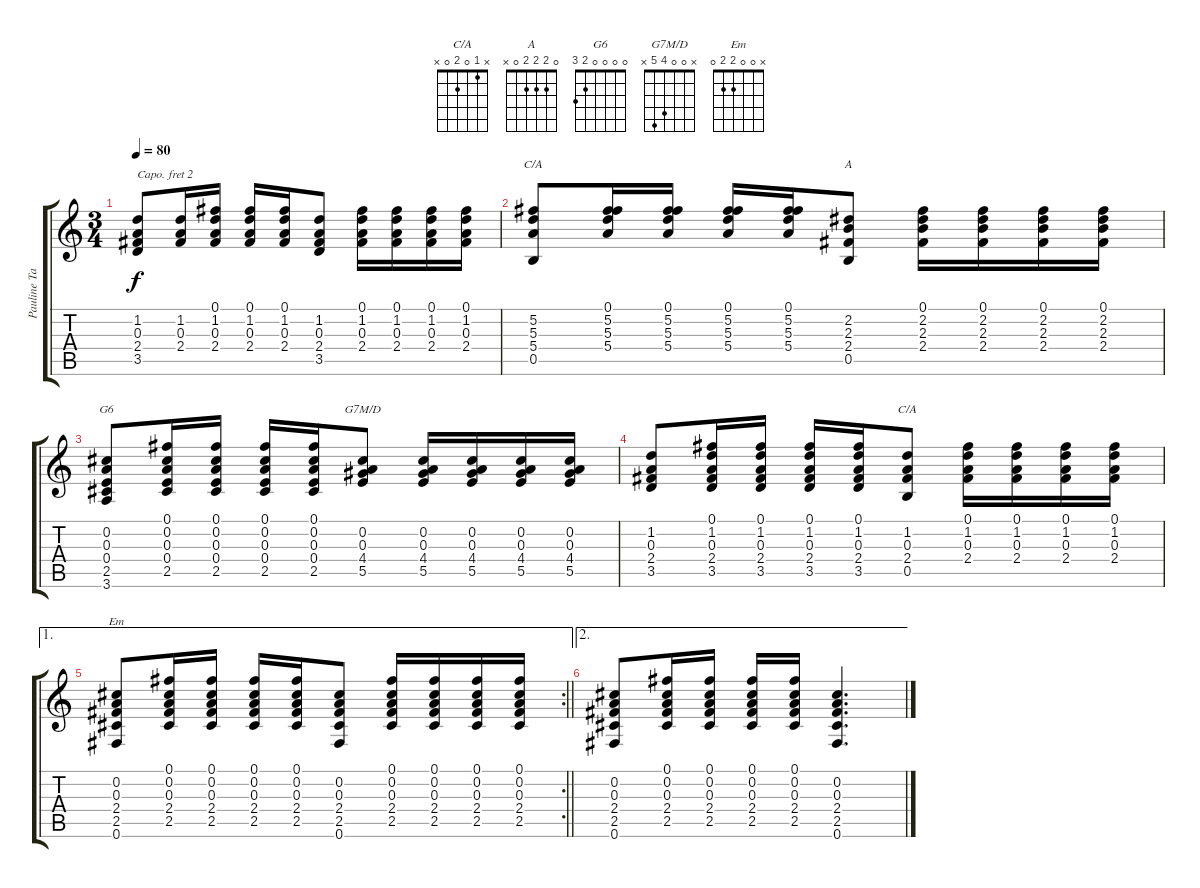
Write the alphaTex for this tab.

\track ("Pauline Taylor (Guitar)" "Pauline Ta") {instrument acousticguitarsteel}
\staff {score tabs}
\capo 2
\tuning (E4 B3 G3 D3 A2 E2) {hide}
\chord ("C/A" 0 5 5 5 0 x)
\chord ("A" 0 2 2 2 0 x)
\chord ("G6" 0 0 0 0 2 3)
\chord ("G7M/D" x 0 0 4 5 x)
\chord ("C/A" x 1 0 2 0 x)
\chord ("Em" x 0 0 2 2 0)
\ts (3 4)
\tempo 80
\clef g2
\ks c
(1.2 0.3 2.4 3.5).8{dy f} (1.2 0.3 2.4).16 (0.1 1.2 0.3 2.4).16 (0.1 1.2 0.3 2.4).16 (0.1 1.2 0.3 2.4).16 (1.2 0.3 2.4 3.5).8 (0.1 1.2 0.3 2.4).16 (0.1 1.2 0.3 2.4).16 (0.1 1.2 0.3 2.4).16 (0.1 1.2 0.3 2.4).16 |
(5.2 5.3 5.4 0.5).8{ch "C/A"} (0.1 5.2 5.3 5.4).16 (0.1 5.2 5.3 5.4).16 (0.1 5.2 5.3 5.4).16 (0.1 5.2 5.3 5.4).16 (2.2 2.3 2.4 0.5).8{ch "A"} (0.1 2.2 2.3 2.4).16 (0.1 2.2 2.3 2.4).16 (0.1 2.2 2.3 2.4).16 (0.1 2.2 2.3 2.4).16 |
(0.2 0.3 0.4 2.5 3.6).8{ch "G6"} (0.1 0.2 0.3 0.4 2.5).16 (0.1 0.2 0.3 0.4 2.5).16 (0.1 0.2 0.3 0.4 2.5).16 (0.1 0.2 0.3 0.4 2.5).16 (0.2 0.3 4.4 5.5).8{ch "G7M/D"} (0.2 0.3 4.4 5.5).16 (0.2 0.3 4.4 5.5).16 (0.2 0.3 4.4 5.5).16 (0.2 0.3 4.4 5.5).16 |
(1.2 0.3 2.4 3.5).8 (0.1 1.2 0.3 2.4 3.5).16 (0.1 1.2 0.3 2.4 3.5).16 (0.1 1.2 0.3 2.4 3.5).16 (0.1 1.2 0.3 2.4 3.5).16 (1.2 0.3 2.4 0.5).8{ch "C/A"} (0.1 1.2 0.3 2.4).16 (0.1 1.2 0.3 2.4).16 (0.1 1.2 0.3 2.4).16 (0.1 1.2 0.3 2.4).16 |
\ae 1
\rc 2
\barLineRight lightlight
(0.2 0.3 2.4 2.5 0.6).8{ch "Em"} (0.1 0.2 0.3 2.4 2.5).16 (0.1 0.2 0.3 2.4 2.5).16 (0.1 0.2 0.3 2.4 2.5).16 (0.1 0.2 0.3 2.4 2.5).16 (0.2 0.3 2.4 2.5 0.6).8 (0.1 0.2 0.3 2.4 2.5).16 (0.1 0.2 0.3 2.4 2.5).16 (0.1 0.2 0.3 2.4 2.5).16 (0.1 0.2 0.3 2.4 2.5).16 |
\ae 2
(0.2 0.3 2.4 2.5 0.6).8 (0.1 0.2 0.3 2.4 2.5).16 (0.1 0.2 0.3 2.4 2.5).16 (0.1 0.2 0.3 2.4 2.5).16 (0.1 0.2 0.3 2.4 2.5).16 (0.2 0.3 2.4 2.5 0.6).4{d}
